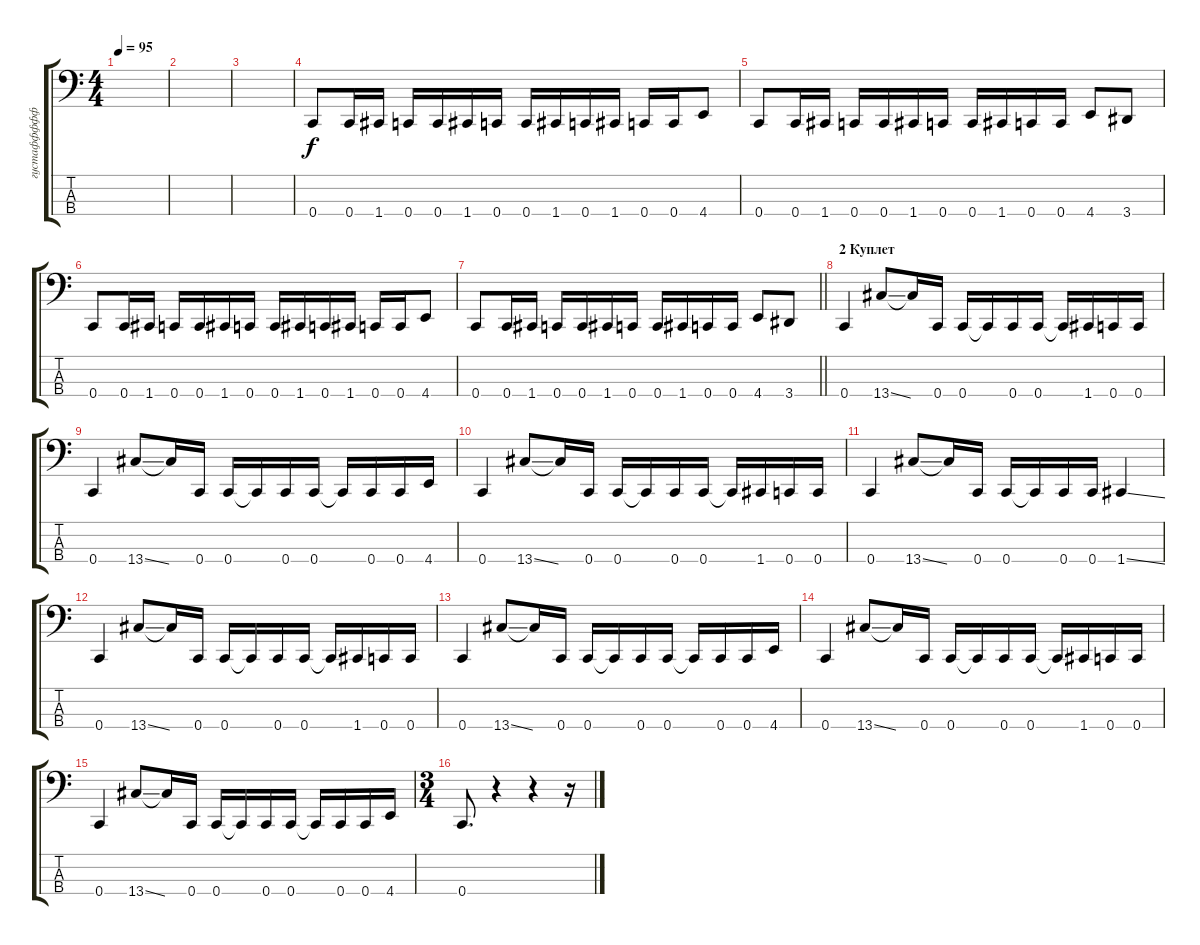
\track ("густафффффф" "густаффффф") {instrument slapbass1}
\staff {score tabs}
\tuning (F2 C2 G1 C1) {hide}
\ts (4 4)
\tempo 95
\clef f4
\ks c
|
|
|
0.4.8 0.4.16 1.4.16 0.4.16 0.4.16 1.4.16 0.4.16 0.4.16 1.4.16 0.4.16 1.4.16 0.4.16 0.4.16 4.4.8 |
0.4.8 0.4.16 1.4.16 0.4.16 0.4.16 1.4.16 0.4.16 0.4.16 1.4.16 0.4.16 0.4.16 4.4.8 3.4.8 |
0.4.8 0.4.16 1.4.16 0.4.16 0.4.16 1.4.16 0.4.16 0.4.16 1.4.16 0.4.16 1.4.16 0.4.16 0.4.16 4.4.8 |
\barLineRight lightlight
0.4.8 0.4.16 1.4.16 0.4.16 0.4.16 1.4.16 0.4.16 0.4.16 1.4.16 0.4.16 0.4.16 4.4.8 3.4.8 |
\section ("" "2 Куплет")
0.4.4 13.4{ss}.8 13.4{t}.16 0.4.16 0.4.16 0.4{t}.16 0.4.16 0.4.16 0.4{t}.16 1.4.16 0.4.16 0.4.16 |
0.4.4 13.4{ss}.8 13.4{t}.16 0.4.16 0.4.16 0.4{t}.16 0.4.16 0.4.16 0.4{t}.16 0.4.16 0.4.16 4.4.16 |
0.4.4 13.4{ss}.8 13.4{t}.16 0.4.16 0.4.16 0.4{t}.16 0.4.16 0.4.16 0.4{t}.16 1.4.16 0.4.16 0.4.16 |
0.4.4 13.4{ss}.8 13.4{t}.16 0.4.16 0.4.16 0.4{t}.16 0.4.16 0.4.16 1.4{ss}.4 |
0.4.4 13.4{ss}.8 13.4{t}.16 0.4.16 0.4.16 0.4{t}.16 0.4.16 0.4.16 0.4{t}.16 1.4.16 0.4.16 0.4.16 |
0.4.4 13.4{ss}.8 13.4{t}.16 0.4.16 0.4.16 0.4{t}.16 0.4.16 0.4.16 0.4{t}.16 0.4.16 0.4.16 4.4.16 |
0.4.4 13.4{ss}.8 13.4{t}.16 0.4.16 0.4.16 0.4{t}.16 0.4.16 0.4.16 0.4{t}.16 1.4.16 0.4.16 0.4.16 |
0.4.4 13.4{ss}.8 13.4{t}.16 0.4.16 0.4.16 0.4{t}.16 0.4.16 0.4.16 0.4{t}.16 0.4.16 0.4.16 4.4.16 |
\ts (3 4)
0.4.8{d} r.4 r.4 r.16
